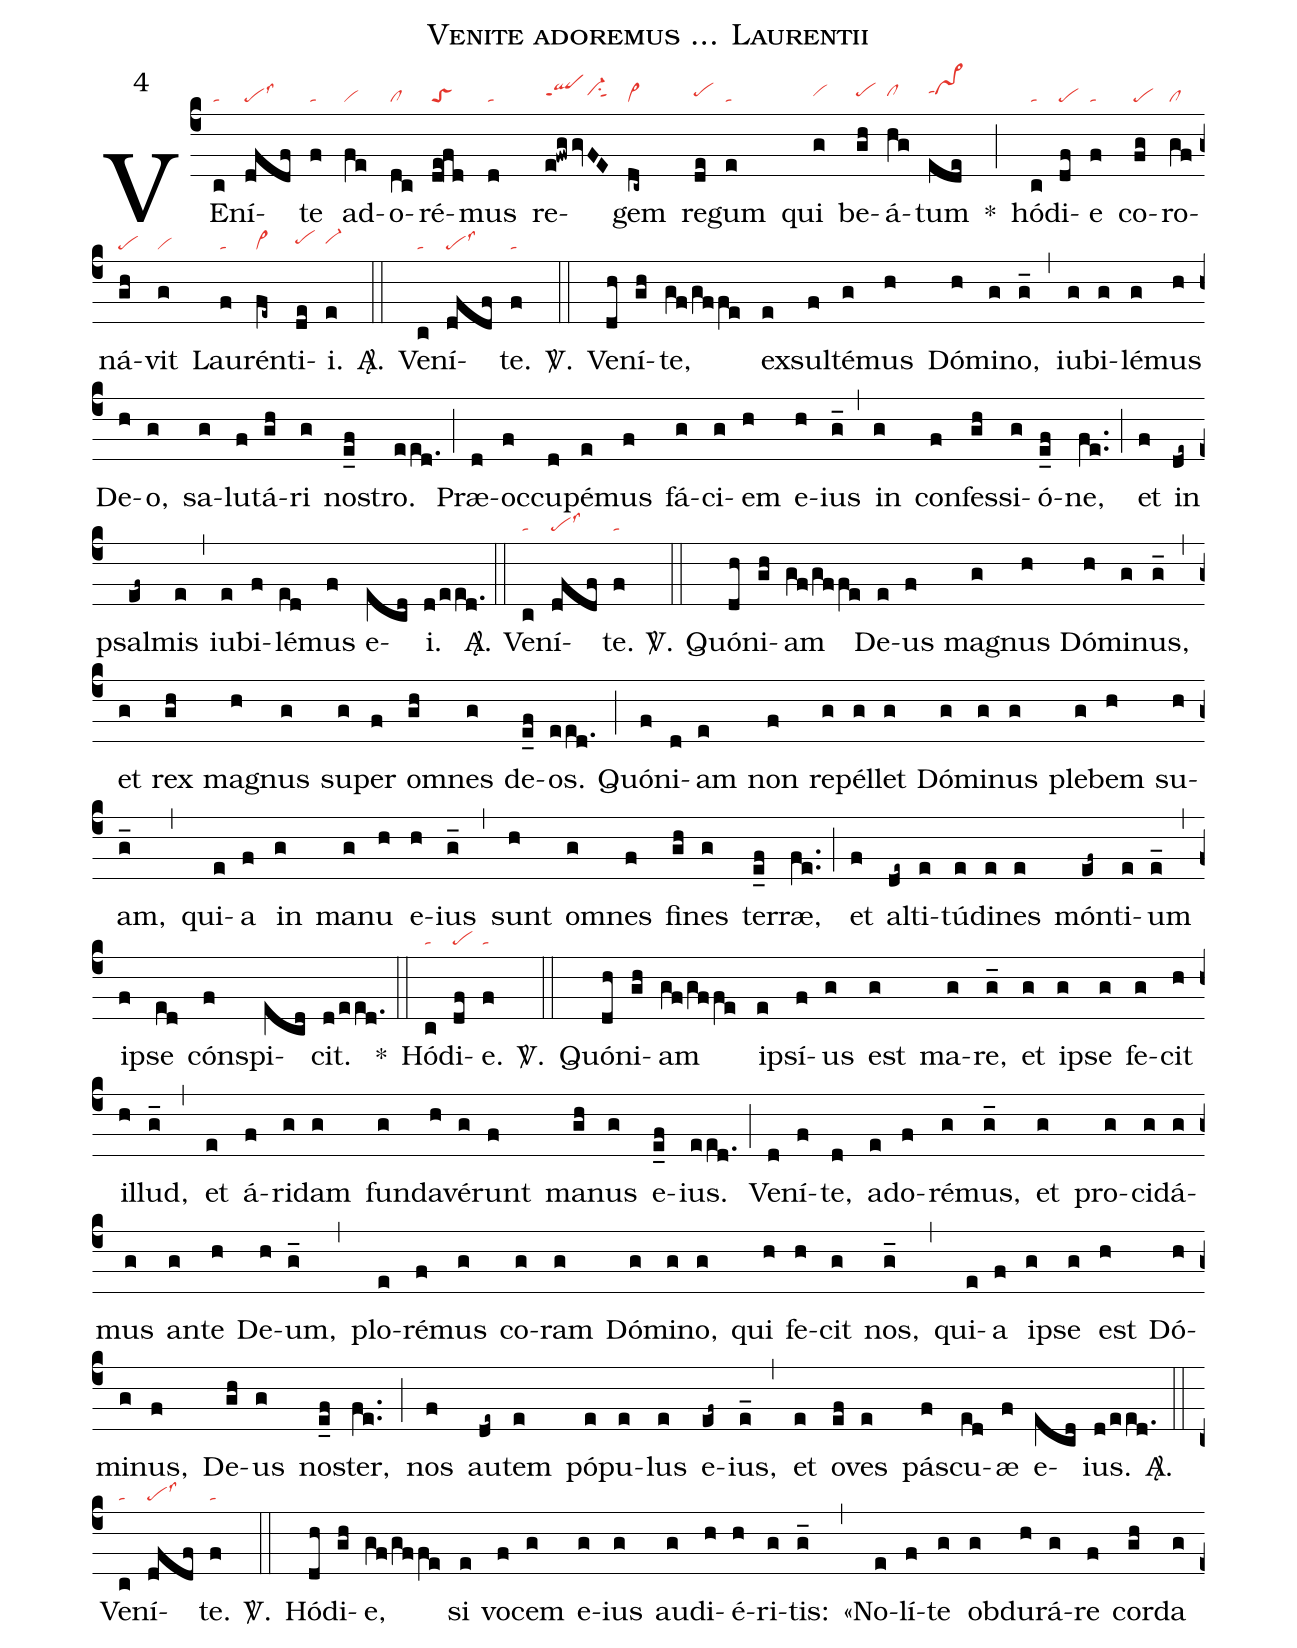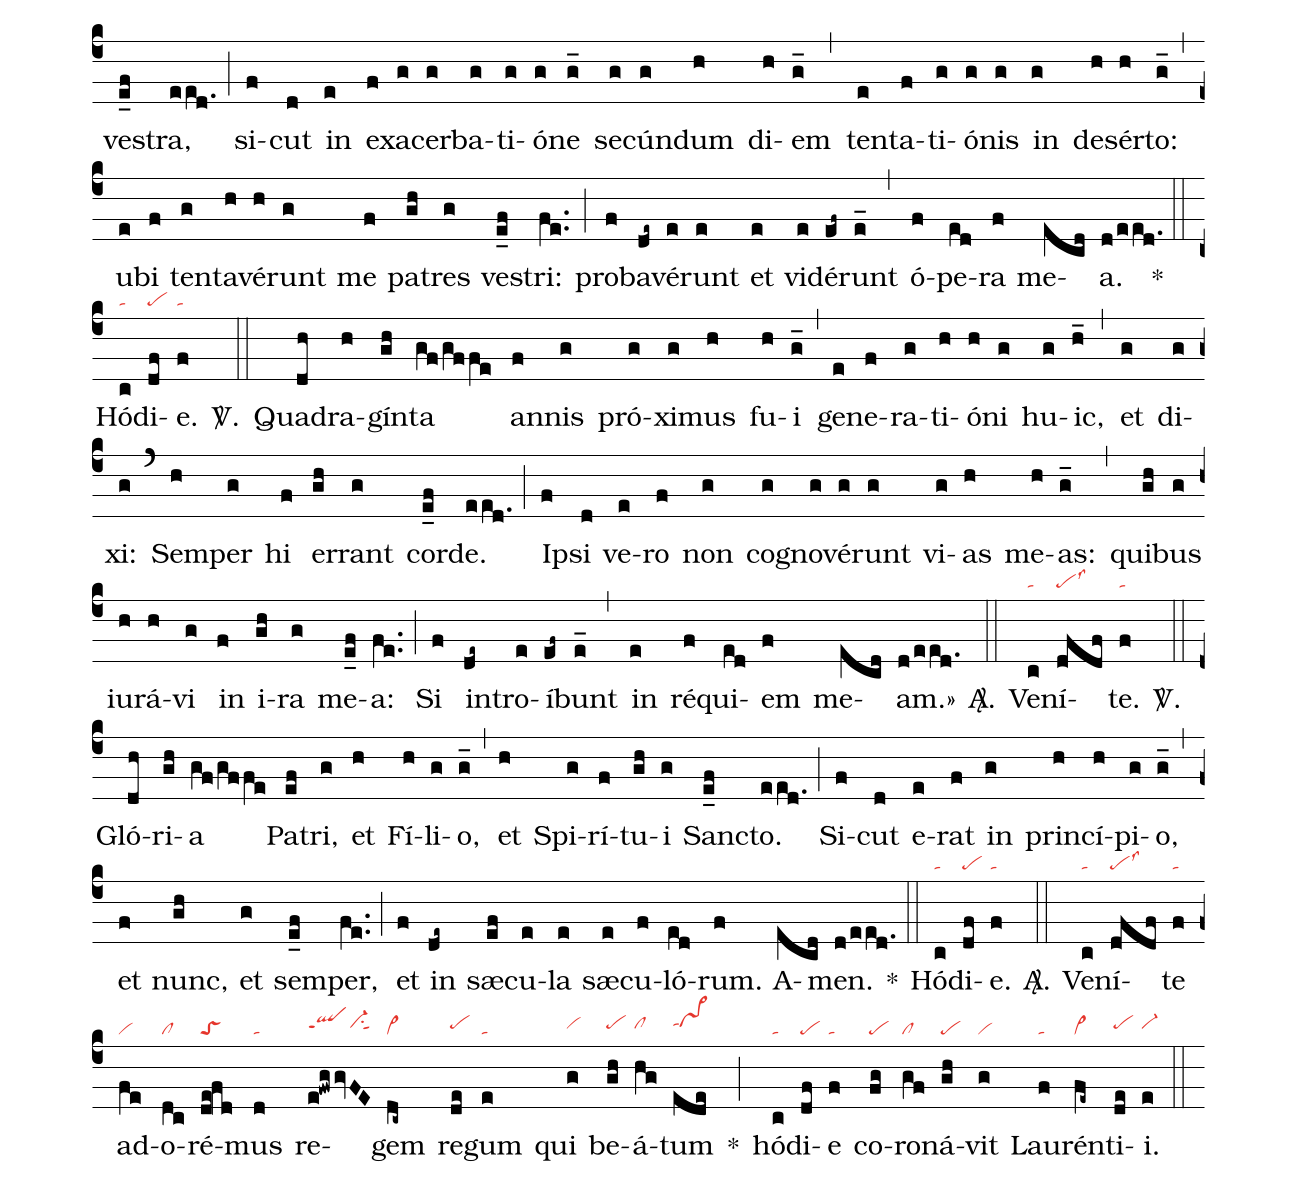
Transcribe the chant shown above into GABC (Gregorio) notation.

name:Venite adoremus ... Laurentii;
mode:4;
nabc-lines:1;
%%
(c4)
VE(c|ta)ní(dfdf|pelss3)te(f|ta) ad(fe|vi)o(dc|cl)ré(de!fd|toS)mus(d|ta) re(e!fwggvFE|qlhhppt1vi-hhsu1sut1)gem(dc~|vi>) re(de|pehh)gum(e|ta) qui(g|vihh) be(gh|pehh)á(hg|clhh)tum(ede|tahivs>hi) *(;)
hó(c|ta)di(df|pe)e(f|ta) co(fg|pe)ro(gf|cl)ná(gh|pe)vit(g|vi) Lau(f|ta)rén(fe~|vi>)ti(de|pehh)i.(e|vi-hh) <sp>A/</sp>.(::)

Ve(c|ta)ní(dfdf|pelss3)te.(f|ta) <sp>V/</sp>.(::)

Ve(dh)ní(gh)te,(gf/gf/fe) ex(e)sul(f)té(g)mus(h) Dó(h)mi(g)no,(g_) (,)
iu(g)bi(g)lé(g)mus(h) De(h)o,(g) sa(g)lu(f)tá(gh)ri(g) no(e_f)stro.(eed.) (;)
Præ(d)oc(f)cu(d)pé(e)mus(f) fá(g)ci(g)em(h) e(h)ius(g_) (,)
in(g) con(f)fes(gh)si(g)ó(e_f)ne,(fe..) (;)
et(f) in(de~) psal(ef~)mis(e) (,)
iu(e)bi(f)lé(ed)mus(f) e(ecd)i.(d/eed.) <sp>A/</sp>.(::)

Ve(c|ta)ní(dfdf|pelss3)te.(f|ta) <sp>V/</sp>.(::)

Quó(dh)ni(gh)am(gf/gf/fe) De(e)us(f) ma(g)gnus(h) Dó(h)mi(g)nus,(g_) (,)
et(g) rex(gh) ma(h)gnus(g) su(g)per(f) om(gh)nes(g) de(e_f)os.(eed.) (;)
Quó(f)ni(d)am(e) non(f) re(g)pél(g)let(g) Dó(g)mi(g)nus(g) ple(g)bem(h) su(h)am,(g_) (,)
qui(e)a(f) in(g) ma(g)nu(h) e(h)ius(g_) (,)
sunt(h) om(g)nes(f) fi(gh)nes(g) ter(e_f)ræ,(fe..) (;)
et(f) al(de~)ti(e)tú(e)di(e)nes(e) món(ef~)ti(e)um(e_) (,)
i(f)pse(ed) cón(f)spi(ecd)cit.(d/eed.) *(::)

Hó(c|ta)di(df|pe)e.(f|ta) <sp>V/</sp>.(::)

Quó(dh)ni(gh)am(gf/gf/fe) i(e)psí(f)us(g) est(g) ma(g)re,(g_) et(g) i(g)pse(g) fe(g)cit(h) il(h)lud,(g_) (,)
et(e) á(f)ri(g)dam(g) fun(g)da(h)vé(g)runt(f) ma(gh)nus(g) e(e_f)ius.(eed.) (;)
Ve(d)ní(f)te,(d) ad(e)o(f)ré(g)mus,(g_) et(g) pro(g)ci(g)dá(g)mus(g) an(g)te(h) De(h)um,(g_) (,)
plo(e)ré(f)mus(g) co(g)ram(g) Dó(g)mi(g)no,(g) qui(h) fe(h)cit(g) nos,(g_) (,)
qui(e)a(f) i(g)pse(g) est(h) Dó(h)mi(g)nus,(f) De(gh)us(g) no(e_f)ster,(fe..) (;)
nos(f) au(de~)tem(e) pó(e)pu(e)lus(e) e(ef~)ius,(e_) (,)
et(e) o(ef)ves(e) pá(f)scu(ed)æ(f) e(ecd)ius.(d/eed.) <sp>A/</sp>.(::)

Ve(c|ta)ní(dfdf|pelss3)te.(f|ta) <sp>V/</sp>.(::)

Hó(dh)di(gh)e,(gf/gf/fe) si(e) vo(f)cem(g) e(g)ius(g) au(g)di(h)é(h)ri(g)tis:(g_) (,)
«No(e)lí(f)te(g) ob(g)du(h)rá(g)re(f) cor(gh)da(g) ve(e_f)stra,(eed.) (;)
si(f)cut(d) in(e) ex(f)a(g)cer(g)ba(g)ti(g)ó(g)ne(g_) se(g)cún(g)dum(h) di(h)em(g_) (,)
ten(e)ta(f)ti(g)ó(g)nis(g) in(g) de(h)sér(h)to:(g_) (,)
u(e)bi(f) ten(g)ta(h)vé(h)runt(g) me(f) pa(gh)tres(g) ve(e_f)stri:(fe..) (;)
pro(f)ba(de~)vé(e)runt(e) et(e) vi(e)dé(ef~)runt(e_) (,)
ó(f)pe(ed)ra(f) me(ecd)a.(d/eed.) *(::)

Hó(c|ta)di(df|pe)e.(f|ta) <sp>V/</sp>.(::)

Qua(dh)dra(h)gín(gh)ta(gf/gf/fe) an(f)nis(g) pró(g)xi(g)mus(h) fu(h)i(g_) (,)
ge(e)ne(f)ra(g)ti(h)ó(h)ni(g) hu(g)ic,(h_) (,)
et(g) di(g)xi:(g) (`)
Sem(h)per(g) hi(f) er(gh)rant(g) cor(e_f)de.(eed.) (;)
I(f)psi(d) ve(e)ro(f) non(g) co(g)gno(g)vé(g)runt(g) vi(g)as(h) me(h)as:(g_) (,)
qui(gh)bus(g) iu(h)rá(h)vi(g) in(f) i(gh)ra(g) me(e_f)a:(fe..) (;)
Si(f) in(de~)tro(e)í(ef~)bunt(e_) (,)
in(e) ré(f)qui(ed)em(f) me(ecd)am.»(d/eed.) <sp>A/</sp>.(::)

Ve(c|ta)ní(dfdf|pelss3)te.(f|ta) <sp>V/</sp>.(::)

Gló(dh)ri(gh)a(gf/gf/fe) Pa(ef)tri,(g) et(h) Fí(h)li(g)o,(g_) (,)
et(h) Spi(g)rí(f)tu(gh)i(g) San(e_f)cto.(eed.) (;)
Si(f)cut(d) e(e)rat(f) in(g) prin(h)cí(h)pi(g)o,(g_) (,)
et(f) nunc,(gh) et(g) sem(e_f)per,(fe..) (;)
et(f) in(de~) s{æ}(ef)cu(e)la(e) sæ(e)cu(f)ló(ed)rum.(f) A(ecd)men.(d/eed.) *(::)

Hó(c|ta)di(df|pe)e.(f|ta) <sp>A/</sp>.(::)

Ve(c|ta)ní(dfdf|pelss3)te(f|ta) ad(fe|vi)o(dc|cl)ré(de!fd|toS)mus(d|ta) re(e!fwggvFE|qlhhppt1vi-hhsu1sut1)gem(dc~|vi>) re(de|pehh)gum(e|ta) qui(g|vihh) be(gh|pehh)á(hg|clhh)tum(ede|tahivs>hi) *(;)
hó(c|ta)di(df|pe)e(f|ta) co(fg|pe)ro(gf|cl)ná(gh|pe)vit(g|vi) Lau(f|ta)rén(fe~|vi>)ti(de|pehh)i.(e|vi-hh) (::)
